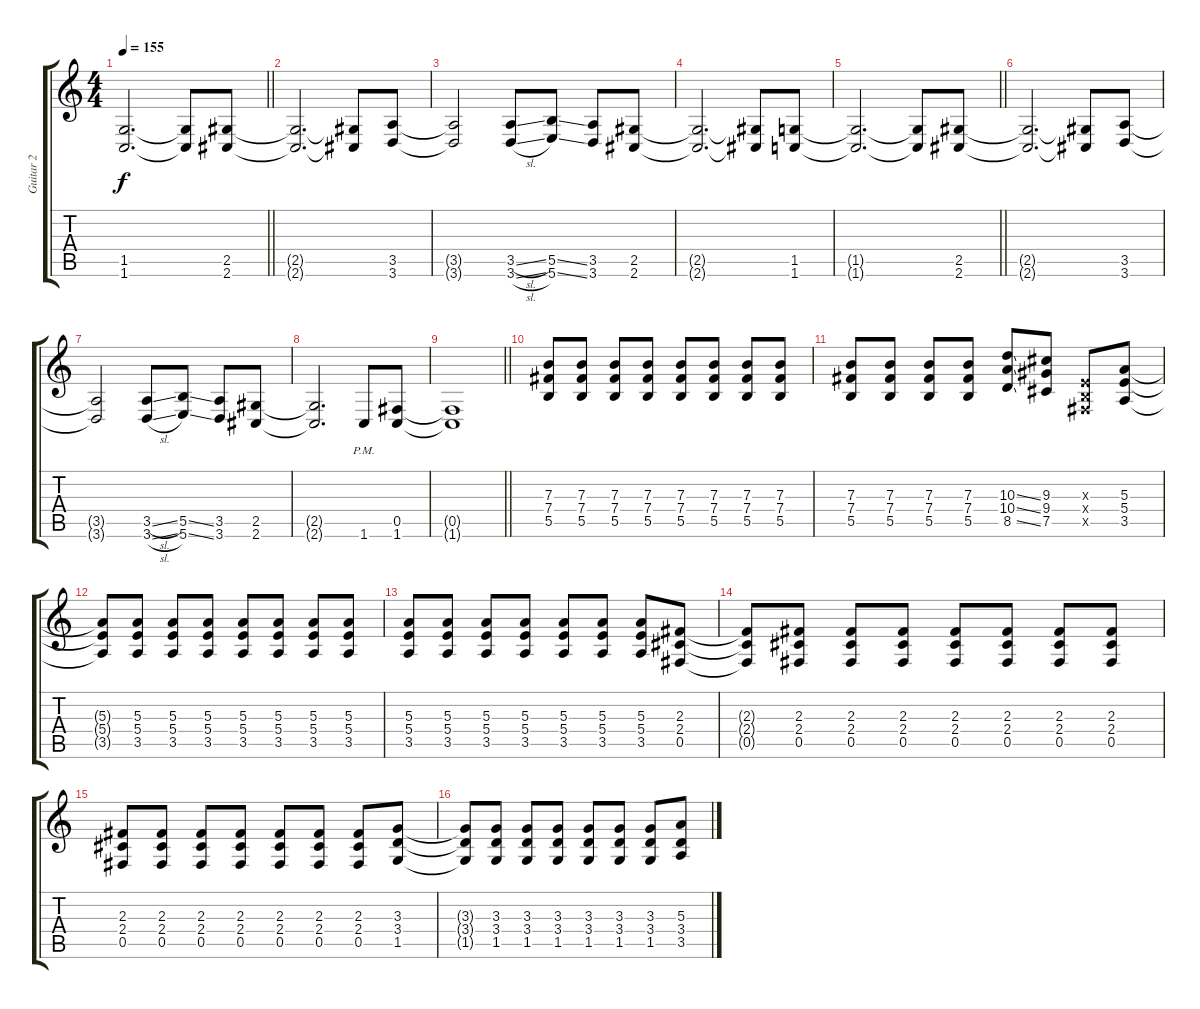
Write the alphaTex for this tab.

\track ("Guitar 2" "Guitar 2") {instrument distortionguitar}
\staff {score tabs}
\tuning (Db4 Ab3 E3 B2 Gb2 B1) {hide}
\ts (4 4)
\tempo 155
\clef g2
\barLineRight lightlight
\ks c
(1.5{t} 1.6{t}).2{d dy f} (1.5{t} 1.6{t}).8 (2.5 2.6).8 |
(2.5{t} 2.6{t}).2{d} (2.5{t} 2.6{t}).8 (3.5 3.6).8 |
(3.5{t} 3.6{t}).2 (3.5{sl} 3.6{sl}).8 (5.5{ss} 5.6{ss}).8 (3.5 3.6).8 (2.5 2.6).8 |
(2.5{t} 2.6{t}).2{d} (2.5{t} 2.6{t}).8 (1.5 1.6).8 |
\barLineRight lightlight
(1.5{t} 1.6{t}).2{d} (1.5{t} 1.6{t}).8 (2.5 2.6).8 |
(2.5{t} 2.6{t}).2{d} (2.5{t} 2.6{t}).8 (3.5 3.6).8 |
(3.5{t} 3.6{t}).2 (3.5{sl} 3.6{sl}).8 (5.5{ss} 5.6{ss}).8 (3.5 3.6).8 (2.5 2.6).8 |
(2.5{t} 2.6{t}).2{d} 1.6{pm}.8 (0.5 1.6).8 |
\barLineRight lightlight
(0.5{t} 1.6{t}).1 |
\section ("" "")
(7.3 7.4 5.5).8 (7.3 7.4 5.5).8 (7.3 7.4 5.5).8 (7.3 7.4 5.5).8 (7.3 7.4 5.5).8 (7.3 7.4 5.5).8 (7.3 7.4 5.5).8 (7.3 7.4 5.5).8 |
(7.3 7.4 5.5).8 (7.3 7.4 5.5).8 (7.3 7.4 5.5).8 (7.3 7.4 5.5).8 (10.3{ss} 10.4{ss} 8.5{ss}).8 (9.3 9.4 7.5).8 (0.3{x} 0.4{x} 0.5{x}).8 (5.3 5.4 3.5).8 |
(5.3{t} 5.4{t} 3.5{t}).8 (5.3 5.4 3.5).8 (5.3 5.4 3.5).8 (5.3 5.4 3.5).8 (5.3 5.4 3.5).8 (5.3 5.4 3.5).8 (5.3 5.4 3.5).8 (5.3 5.4 3.5).8 |
(5.3 5.4 3.5).8 (5.3 5.4 3.5).8 (5.3 5.4 3.5).8 (5.3 5.4 3.5).8 (5.3 5.4 3.5).8 (5.3 5.4 3.5).8 (5.3 5.4 3.5).8 (2.3 2.4 0.5).8 |
(2.3{t} 2.4{t} 0.5{t}).8 (2.3 2.4 0.5).8 (2.3 2.4 0.5).8 (2.3 2.4 0.5).8 (2.3 2.4 0.5).8 (2.3 2.4 0.5).8 (2.3 2.4 0.5).8 (2.3 2.4 0.5).8 |
(2.3 2.4 0.5).8 (2.3 2.4 0.5).8 (2.3 2.4 0.5).8 (2.3 2.4 0.5).8 (2.3 2.4 0.5).8 (2.3 2.4 0.5).8 (2.3 2.4 0.5).8 (3.3 3.4 1.5).8 |
(3.3{t} 3.4{t} 1.5{t}).8 (3.3 3.4 1.5).8 (3.3 3.4 1.5).8 (3.3 3.4 1.5).8 (3.3 3.4 1.5).8 (3.3 3.4 1.5).8 (3.3 3.4 1.5).8 (5.3 3.4 3.5).8
